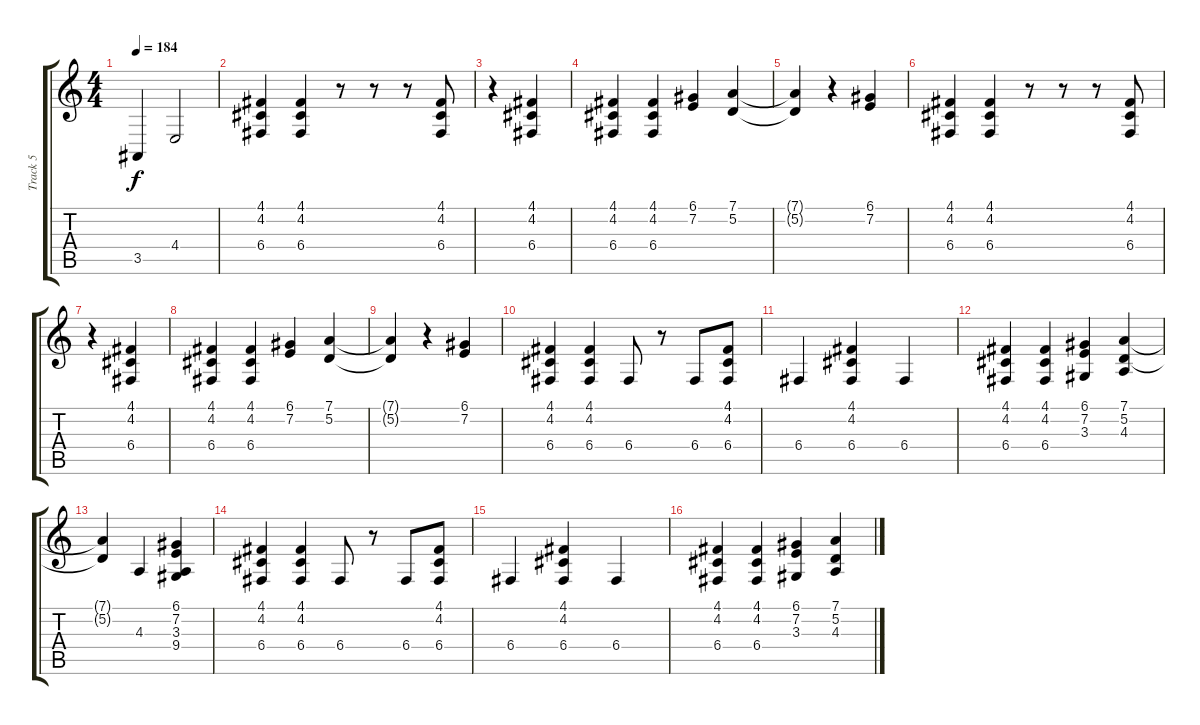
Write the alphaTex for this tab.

\track ("Track 5" "Track 5") {instrument pad2warm}
\staff {score tabs}
\tuning (D4 A3 F3 C3 G2 D2) {hide}
\ts (4 4)
\tempo 184
\clef g2
\ks c
3.5{t}.4{dy f} 4.4.2 |
(4.1 4.2 6.4).4 (4.1 4.2 6.4).4 r.8 r.8 r.8 (4.1 4.2 6.4).8 |
r.4 (4.1 4.2 6.4).4 |
(4.1 4.2 6.4).4 (4.1 4.2 6.4).4 (6.1 7.2).4 (7.1 5.2).4 |
(7.1{t} 5.2{t}).4 r.4 (6.1 7.2).4 |
(4.1 4.2 6.4).4 (4.1 4.2 6.4).4 r.8 r.8 r.8 (4.1 4.2 6.4).8 |
r.4 (4.1 4.2 6.4).4 |
(4.1 4.2 6.4).4 (4.1 4.2 6.4).4 (6.1 7.2).4 (7.1 5.2).4 |
(7.1{t} 5.2{t}).4 r.4 (6.1 7.2).4 |
(4.1 4.2 6.4).4 (4.1 4.2 6.4).4 6.4.8 r.8 6.4.8 (4.1 4.2 6.4).8 |
6.4.4 (4.1 4.2 6.4).4 6.4.4 |
(4.1 4.2 6.4).4 (4.1 4.2 6.4).4 (6.1 7.2 3.3).4 (7.1 5.2 4.3).4 |
(7.1{t} 5.2{t}).4 4.3.4 (6.1 7.2 3.3 9.4).4 |
(4.1 4.2 6.4).4 (4.1 4.2 6.4).4 6.4.8 r.8 6.4.8 (4.1 4.2 6.4).8 |
6.4.4 (4.1 4.2 6.4).4 6.4.4 |
(4.1 4.2 6.4).4 (4.1 4.2 6.4).4 (6.1 7.2 3.3).4 (7.1 5.2 4.3).4
